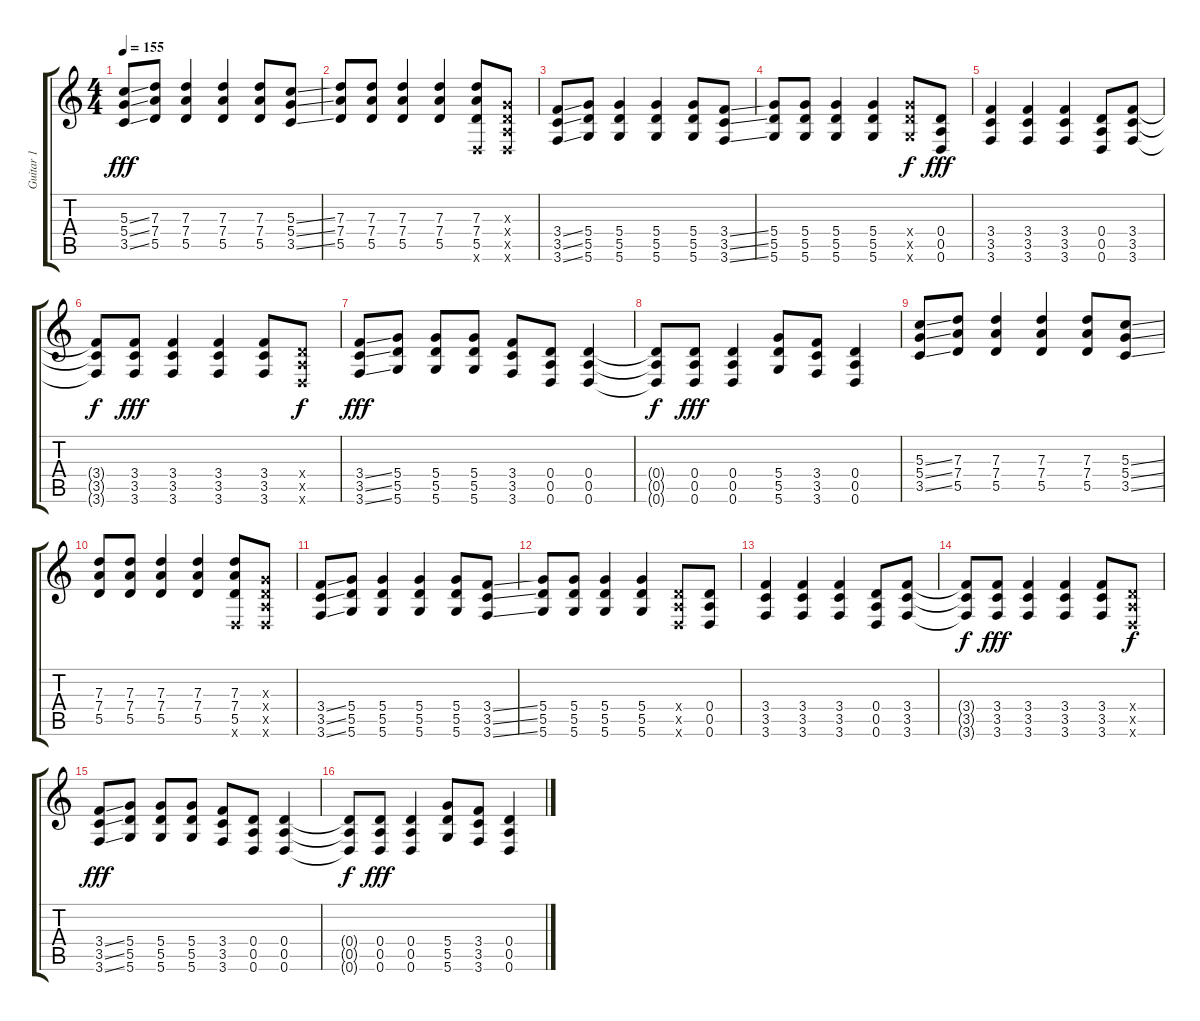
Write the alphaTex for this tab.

\track ("Guitar 1" "Guitar 1") {instrument acousticguitarsteel}
\staff {score tabs}
\tuning (E4 B3 G3 D3 A2 D2) {hide}
\ts (4 4)
\tempo 155
\clef g2
\ks c
(5.3{ss} 5.4{ss} 3.5{ss}).8{dy fff instrument acousticguitarsteel} (7.3 7.4 5.5).8 (7.3 7.4 5.5).4 (7.3 7.4 5.5).4 (7.3 7.4 5.5).8 (5.3{ss} 5.4{ss} 3.5{ss}).8 |
(7.3 7.4 5.5).8 (7.3 7.4 5.5).8 (7.3 7.4 5.5).4 (7.3 7.4 5.5).4 (7.3 7.4 5.5 0.6{x}).8 (0.3{x} 0.4{x} 0.5{x} 0.6{x}).8 |
(3.4{ss} 3.5{ss} 3.6{ss}).8 (5.4 5.5 5.6).8 (5.4 5.5 5.6).4 (5.4 5.5 5.6).4 (5.4 5.5 5.6).8 (3.4{ss} 3.5{ss} 3.6{ss}).8 |
(5.4 5.5 5.6).8 (5.4 5.5 5.6).8 (5.4 5.5 5.6).4 (5.4 5.5 5.6).4 (5.4{x} 5.5{x} 5.6{x}).8{dy f} (0.4 0.5 0.6).8{dy fff} |
(3.4 3.5 3.6).4 (3.4 3.5 3.6).4 (3.4 3.5 3.6).4 (0.4 0.5 0.6).8 (3.4 3.5 3.6).8 |
(3.4{t} 3.5{t} 3.6{t}).8{dy f} (3.4 3.5 3.6).8{dy fff} (3.4 3.5 3.6).4 (3.4 3.5 3.6).4 (3.4 3.5 3.6).8 (0.4{x} 0.5{x} 0.6{x}).8{dy f} |
(3.4{ss} 3.5{ss} 3.6{ss}).8{dy fff} (5.4 5.5 5.6).8 (5.4 5.5 5.6).8 (5.4 5.5 5.6).8 (3.4 3.5 3.6).8 (0.4 0.5 0.6).8 (0.4 0.5 0.6).4 |
(0.4{t} 0.5{t} 0.6{t}).8{dy f} (0.4 0.5 0.6).8{dy fff} (0.4 0.5 0.6).4 (5.4 5.5 5.6).8 (3.4 3.5 3.6).8 (0.4 0.5 0.6).4 |
(5.3{ss} 5.4{ss} 3.5{ss}).8 (7.3 7.4 5.5).8 (7.3 7.4 5.5).4 (7.3 7.4 5.5).4 (7.3 7.4 5.5).8 (5.3{ss} 5.4{ss} 3.5{ss}).8 |
(7.3 7.4 5.5).8 (7.3 7.4 5.5).8 (7.3 7.4 5.5).4 (7.3 7.4 5.5).4 (7.3 7.4 5.5 0.6{x}).8 (0.3{x} 0.4{x} 0.5{x} 0.6{x}).8 |
(3.4{ss} 3.5{ss} 3.6{ss}).8 (5.4 5.5 5.6).8 (5.4 5.5 5.6).4 (5.4 5.5 5.6).4 (5.4 5.5 5.6).8 (3.4{ss} 3.5{ss} 3.6{ss}).8 |
(5.4 5.5 5.6).8 (5.4 5.5 5.6).8 (5.4 5.5 5.6).4 (5.4 5.5 5.6).4 (0.4{x} 0.5{x} 0.6{x}).8 (0.4 0.5 0.6).8 |
(3.4 3.5 3.6).4 (3.4 3.5 3.6).4 (3.4 3.5 3.6).4 (0.4 0.5 0.6).8 (3.4 3.5 3.6).8 |
(3.4{t} 3.5{t} 3.6{t}).8{dy f} (3.4 3.5 3.6).8{dy fff} (3.4 3.5 3.6).4 (3.4 3.5 3.6).4 (3.4 3.5 3.6).8 (0.4{x} 0.5{x} 0.6{x}).8{dy f} |
(3.4{ss} 3.5{ss} 3.6{ss}).8{dy fff} (5.4 5.5 5.6).8 (5.4 5.5 5.6).8 (5.4 5.5 5.6).8 (3.4 3.5 3.6).8 (0.4 0.5 0.6).8 (0.4 0.5 0.6).4 |
(0.4{t} 0.5{t} 0.6{t}).8{dy f} (0.4 0.5 0.6).8{dy fff} (0.4 0.5 0.6).4 (5.4 5.5 5.6).8 (3.4 3.5 3.6).8 (0.4 0.5 0.6).4
